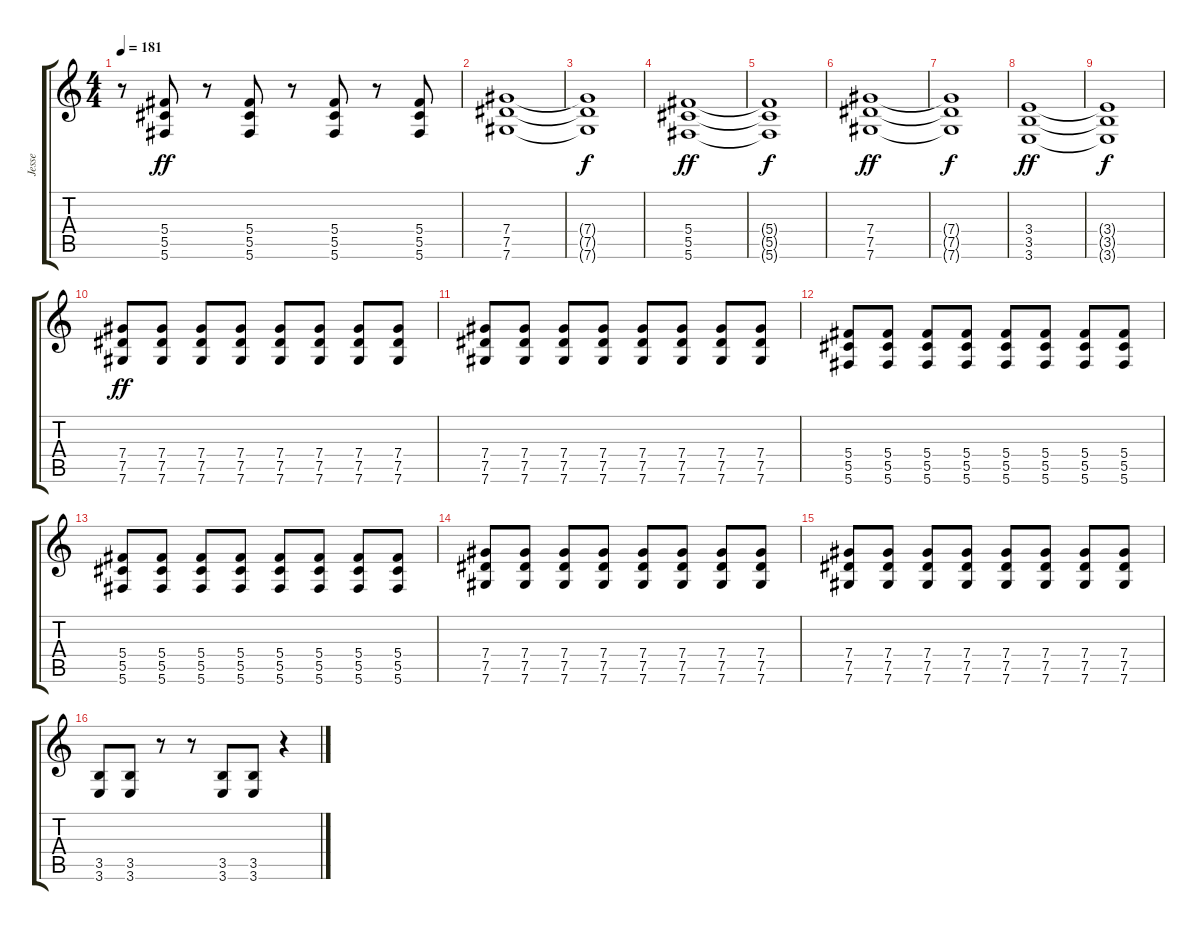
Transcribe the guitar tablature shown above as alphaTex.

\track ("Jesse" "Jesse") {instrument distortionguitar}
\staff {score tabs}
\tuning (Eb4 Bb3 Gb3 Db3 Ab2 Db2) {hide}
\ts (4 4)
\tempo 181
\clef g2
\ks c
r.8{dy f} (5.4 5.5 5.6).8{dy ff} r.8 (5.4 5.5 5.6).8 r.8 (5.4 5.5 5.6).8 r.8 (5.4 5.5 5.6).8 |
(7.4 7.5 7.6).1 |
(7.4{t} 7.5{t} 7.6{t}).1{dy f} |
(5.4 5.5 5.6).1{dy ff} |
(5.4{t} 5.5{t} 5.6{t}).1{dy f} |
(7.4 7.5 7.6).1{dy ff} |
(7.4{t} 7.5{t} 7.6{t}).1{dy f} |
(3.4 3.5 3.6).1{dy ff} |
(3.4{t} 3.5{t} 3.6{t}).1{dy f} |
(7.4 7.5 7.6).8{dy ff} (7.4 7.5 7.6).8 (7.4 7.5 7.6).8 (7.4 7.5 7.6).8 (7.4 7.5 7.6).8 (7.4 7.5 7.6).8 (7.4 7.5 7.6).8 (7.4 7.5 7.6).8 |
(7.4 7.5 7.6).8 (7.4 7.5 7.6).8 (7.4 7.5 7.6).8 (7.4 7.5 7.6).8 (7.4 7.5 7.6).8 (7.4 7.5 7.6).8 (7.4 7.5 7.6).8 (7.4 7.5 7.6).8 |
(5.4 5.5 5.6).8 (5.4 5.5 5.6).8 (5.4 5.5 5.6).8 (5.4 5.5 5.6).8 (5.4 5.5 5.6).8 (5.4 5.5 5.6).8 (5.4 5.5 5.6).8 (5.4 5.5 5.6).8 |
(5.4 5.5 5.6).8 (5.4 5.5 5.6).8 (5.4 5.5 5.6).8 (5.4 5.5 5.6).8 (5.4 5.5 5.6).8 (5.4 5.5 5.6).8 (5.4 5.5 5.6).8 (5.4 5.5 5.6).8 |
(7.4 7.5 7.6).8 (7.4 7.5 7.6).8 (7.4 7.5 7.6).8 (7.4 7.5 7.6).8 (7.4 7.5 7.6).8 (7.4 7.5 7.6).8 (7.4 7.5 7.6).8 (7.4 7.5 7.6).8 |
(7.4 7.5 7.6).8 (7.4 7.5 7.6).8 (7.4 7.5 7.6).8 (7.4 7.5 7.6).8 (7.4 7.5 7.6).8 (7.4 7.5 7.6).8 (7.4 7.5 7.6).8 (7.4 7.5 7.6).8 |
(3.5 3.6).8 (3.5 3.6).8 r.8 r.8 (3.5 3.6).8 (3.5 3.6).8 r.4
